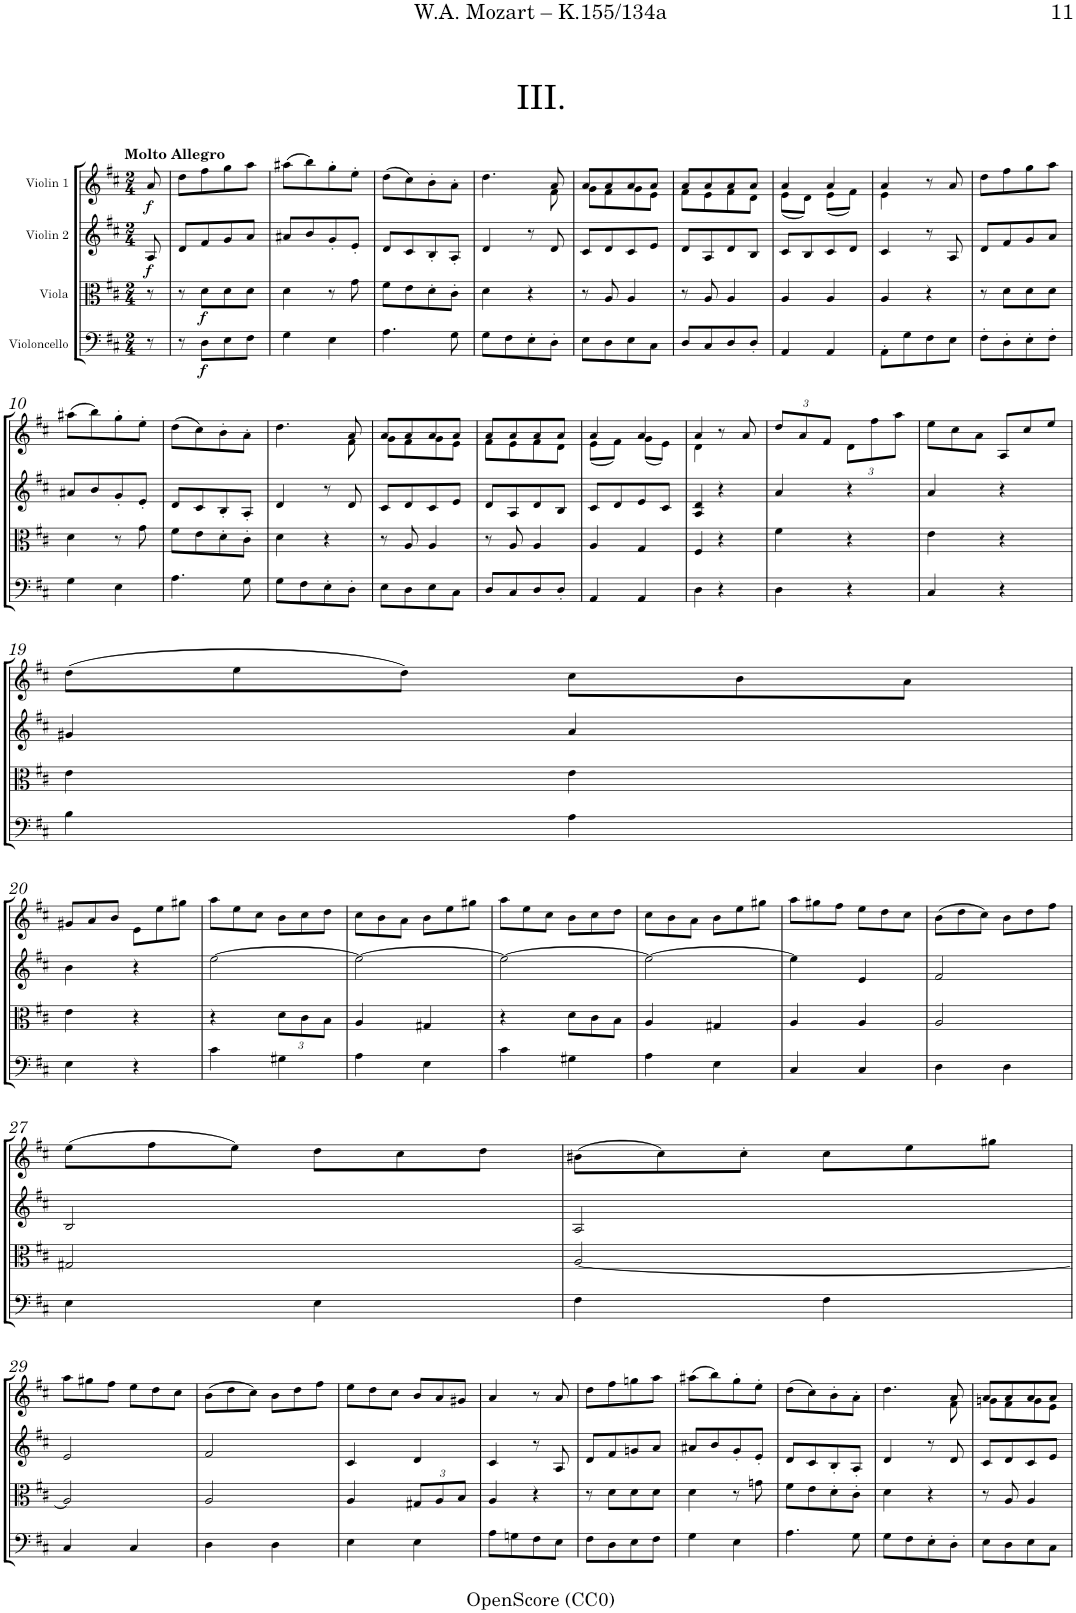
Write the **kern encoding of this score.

**kern	**dynam	**kern	**dynam	**kern	**dynam	**kern	**dynam
*part4	*part4	*part3	*part3	*part2	*part2	*part1	*part1
*staff4	*staff4	*staff3	*staff3	*staff2	*staff2	*staff1	*staff1
*I"Violoncello	*	*I"Viola	*	*I"Violin 2	*	*I"Violin 1	*
*I'Vc	*	*I'Vla	*	*I'Vln	*	*I'Vln	*
!!LO:PB:g=z
*clefF4	*	*clefC3	*	*clefG2	*	*clefG2	*
*k[f#c#]	*	*k[f#c#]	*	*k[f#c#]	*	*k[f#c#]	*
*M2/4	*	*M2/4	*	*M2/4	*	*M2/4	*
=	=	=	=	=	=	=	=
!	!	!	!	!	!	!LO:TX:a:t=III.	!
!	!	!	!	!	!	!LO:TX:a:B:t=Molto Allegro	!
!	!	!	!	!	!LO:DY:b	!	!LO:DY:b
8r	.	8r	.	8A/	f	8a/	f
=1	=1	=1	=1	=1	=1	=1	=1
8r	.	8r	.	8d/L	.	8dd\L	.
!	!LO:DY:b	!	!LO:DY:b	!	!	!	!
8D\L	f	8d\L	f	8f#/	.	8ff#\	.
8E\	.	8d\	.	8g/	.	8gg\	.
8F#\J	.	8d\J	.	8a/J	.	8aa\J	.
=2	=2	=2	=2	=2	=2	=2	=2
4G\	.	4d\	.	8a#X/L	.	(8aa#X\L	.
.	.	.	.	8b/	.	8bb\)	.
4E\	.	8r	.	8g'/	.	8gg'\	.
.	.	8g\	.	8e'/J	.	8ee'\J	.
=3	=3	=3	=3	=3	=3	=3	=3
4.A\	.	8f#\L	.	8d/L	.	(8dd\L	.
.	.	8e\	.	8c#/	.	8cc#\)	.
.	.	8d'\	.	8B'/	.	8b'\	.
8G\	.	8c#'\J	.	8A'/J	.	8a'\J	.
=4	=4	=4	=4	=4	=4	=4	=4
*	*	*	*	*	*	*^	*
8G\L	.	4d\	.	4d/	.	4.dd\	4.ryy	.
8F#\	.	.	.	.	.	.	.	.
8E'\	.	4r	.	8r	.	.	.	.
8D'\J	.	.	.	8d/	.	8a/	8f#\	.
=5	=5	=5	=5	=5	=5	=5	=5	=5
8E\L	.	8r	.	8c#/L	.	8a/L	8g\L	.
8D\	.	8A/	.	8d/	.	8a/	8f#\	.
8E\	.	4A/	.	8c#/	.	8a/	8g\	.
8C#\J	.	.	.	8e/J	.	8a/J	8e\J	.
=6	=6	=6	=6	=6	=6	=6	=6	=6
8D/L	.	8r	.	8d/L	.	8a/L	8f#\L	.
8C#/	.	8A/	.	8A/	.	8a/	8e\	.
8D/	.	4A/	.	8d/	.	8a/	8f#\	.
8D'/J	.	.	.	8B/J	.	8a/J	8d\J	.
=7	=7	=7	=7	=7	=7	=7	=7	=7
4AA/	.	4A/	.	8c#/L	.	4a/	(8e\L	.
.	.	.	.	8B/	.	.	8d\J)	.
4AA/	.	4A/	.	8c#/	.	4a/	(8e\L	.
.	.	.	.	8d/J	.	.	8f#\J)	.
=8	=8	=8	=8	=8	=8	=8	=8	=8
8AA'\L	.	4A/	.	4c#/	.	4a/	4e\	.
8G\	.	.	.	.	.	.	.	.
8F#\	.	4r	.	8r	.	8r	4ryy	.
8E\J	.	.	.	8A/	.	8a/	.	.
*	*	*	*	*	*	*v	*v	*
=9	=9	=9	=9	=9	=9	=9	=9
8F#'\L	.	8r	.	8d/L	.	8dd\L	.
8D'\	.	8d\L	.	8f#/	.	8ff#\	.
8E'\	.	8d\	.	8g/	.	8gg\	.
8F#'\J	.	8d\J	.	8a/J	.	8aa\J	.
!!LO:LB:g=z
=10	=10	=10	=10	=10	=10	=10	=10
4G\	.	4d\	.	8a#X/L	.	(8aa#X\L	.
.	.	.	.	8b/	.	8bb\)	.
4E\	.	8r	.	8g'/	.	8gg'\	.
.	.	8g\	.	8e'/J	.	8ee'\J	.
=11	=11	=11	=11	=11	=11	=11	=11
4.A\	.	8f#\L	.	8d/L	.	(8dd\L	.
.	.	8e\	.	8c#/	.	8cc#\)	.
.	.	8d'\	.	8B'/	.	8b'\	.
8G\	.	8c#'\J	.	8A'/J	.	8a'\J	.
=12	=12	=12	=12	=12	=12	=12	=12
*	*	*	*	*	*	*^	*
8G\L	.	4d\	.	4d/	.	4.dd\	4.ryy	.
8F#\	.	.	.	.	.	.	.	.
8E'\	.	4r	.	8r	.	.	.	.
8D'\J	.	.	.	8d/	.	8a/	8f#\	.
=13	=13	=13	=13	=13	=13	=13	=13	=13
8E\L	.	8r	.	8c#/L	.	8a/L	8g\L	.
8D\	.	8A/	.	8d/	.	8a/	8f#\	.
8E\	.	4A/	.	8c#/	.	8a/	8g\	.
8C#\J	.	.	.	8e/J	.	8a/J	8e\J	.
=14	=14	=14	=14	=14	=14	=14	=14	=14
8D/L	.	8r	.	8d/L	.	8a/L	8f#\L	.
8C#/	.	8A/	.	8A/	.	8a/	8e\	.
8D/	.	4A/	.	8d/	.	8a/	8f#\	.
8D'/J	.	.	.	8B/J	.	8a/J	8d\J	.
=15	=15	=15	=15	=15	=15	=15	=15	=15
4AA/	.	4A/	.	8c#/L	.	4a/	(8e\L	.
.	.	.	.	8d/	.	.	8f#\J)	.
4AA/	.	4G/	.	8e/	.	4a/	(8g\L	.
.	.	.	.	8c#/J	.	.	8e\J)	.
=16	=16	=16	=16	=16	=16	=16	=16	=16
4D\	.	4F#/	.	4A/ 4d/	.	4a/	4d\	.
4r	.	4r	.	4r	.	8r	4ryy	.
.	.	.	.	.	.	8a/	.	.
*	*	*	*	*	*	*v	*v	*
=17	=17	=17	=17	=17	=17	=17	=17
*	*	*	*	*	*	*Xbrackettup	*
4D\	.	4f#\	.	4a/	.	12dd/L	.
.	.	.	.	.	.	12a/	.
.	.	.	.	.	.	12f#/J	.
4r	.	4r	.	4r	.	12d\L	.
.	.	.	.	.	.	12ff#\	.
.	.	.	.	.	.	12aa\J	.
=18	=18	=18	=18	=18	=18	=18	=18
4C#/	.	4e\	.	4a/	.	12ee\L	.
.	.	.	.	.	.	12cc#\	.
.	.	.	.	.	.	12a\J	.
4r	.	4r	.	4r	.	12A/L	.
.	.	.	.	.	.	12cc#/	.
.	.	.	.	.	.	12ee/J	.
!!LO:LB:g=z
=19	=19	=19	=19	=19	=19	=19	=19
4B\	.	4e\	.	4g#X/	.	(12dd\L	.
.	.	.	.	.	.	12ee\	.
.	.	.	.	.	.	12dd\J)	.
4A\	.	4e\	.	4a/	.	12cc#\L	.
.	.	.	.	.	.	12b\	.
.	.	.	.	.	.	12a\J	.
!!LO:LB:g=z
=20	=20	=20	=20	=20	=20	=20	=20
4E\	.	4e\	.	4b\	.	12g#X/L	.
.	.	.	.	.	.	12a/	.
.	.	.	.	.	.	12b/J	.
4r	.	4r	.	4r	.	12e\L	.
.	.	.	.	.	.	12ee\	.
.	.	.	.	.	.	12gg#X\J	.
=21	=21	=21	=21	=21	=21	=21	=21
4c#\	.	4r	.	[2ee\	.	12aa\L	.
.	.	.	.	.	.	12ee\	.
.	.	.	.	.	.	12cc#\J	.
*	*	*Xbrackettup	*	*	*	*	*
4G#X\	.	12d\L	.	.	.	12b\L	.
.	.	12c#\	.	.	.	12cc#\	.
.	.	12B\J	.	.	.	12dd\J	.
=22	=22	=22	=22	=22	=22	=22	=22
4A\	.	4A/	.	2ee\_	.	12cc#\L	.
.	.	.	.	.	.	12b\	.
.	.	.	.	.	.	12a\J	.
4E\	.	4G#X/	.	.	.	12b\L	.
.	.	.	.	.	.	12ee\	.
.	.	.	.	.	.	12gg#X\J	.
=23	=23	=23	=23	=23	=23	=23	=23
4c#\	.	4r	.	2ee\_	.	12aa\L	.
.	.	.	.	.	.	12ee\	.
.	.	.	.	.	.	12cc#\J	.
4G#X\	.	12d\L	.	.	.	12b\L	.
.	.	12c#\	.	.	.	12cc#\	.
.	.	12B\J	.	.	.	12dd\J	.
=24	=24	=24	=24	=24	=24	=24	=24
4A\	.	4A/	.	2ee\_	.	12cc#\L	.
.	.	.	.	.	.	12b\	.
.	.	.	.	.	.	12a\J	.
4E\	.	4G#X/	.	.	.	12b\L	.
.	.	.	.	.	.	12ee\	.
.	.	.	.	.	.	12gg#X\J	.
=25	=25	=25	=25	=25	=25	=25	=25
4C#/	.	4A/	.	4ee\]	.	12aa\L	.
.	.	.	.	.	.	12gg#X\	.
.	.	.	.	.	.	12ff#\J	.
4C#/	.	4A/	.	4e/	.	12ee\L	.
.	.	.	.	.	.	12dd\	.
.	.	.	.	.	.	12cc#\J	.
=26	=26	=26	=26	=26	=26	=26	=26
4D\	.	2A/	.	2f#/	.	(12b\L	.
.	.	.	.	.	.	12dd\	.
.	.	.	.	.	.	12cc#\J)	.
4D\	.	.	.	.	.	12b\L	.
.	.	.	.	.	.	12dd\	.
.	.	.	.	.	.	12ff#\J	.
!!LO:LB:g=z
=27	=27	=27	=27	=27	=27	=27	=27
4E\	.	2G#X/	.	2B/	.	(12ee\L	.
.	.	.	.	.	.	12ff#\	.
.	.	.	.	.	.	12ee\J)	.
4E\	.	.	.	.	.	12dd\L	.
.	.	.	.	.	.	12cc#\	.
.	.	.	.	.	.	12dd\J	.
=28	=28	=28	=28	=28	=28	=28	=28
4F#\	.	[2A/	.	2A/	.	(12b#X\L	.
.	.	.	.	.	.	12cc#\)	.
.	.	.	.	.	.	12cc#'\J	.
4F#\	.	.	.	.	.	12cc#\L	.
.	.	.	.	.	.	12ee\	.
.	.	.	.	.	.	12gg#X\J	.
!!LO:LB:g=z
=29	=29	=29	=29	=29	=29	=29	=29
4C#/	.	2A/]	.	2e/	.	12aa\L	.
.	.	.	.	.	.	12gg#X\	.
.	.	.	.	.	.	12ff#\J	.
4C#/	.	.	.	.	.	12ee\L	.
.	.	.	.	.	.	12dd\	.
.	.	.	.	.	.	12cc#\J	.
=30	=30	=30	=30	=30	=30	=30	=30
4D\	.	2A/	.	2f#/	.	(12b\L	.
.	.	.	.	.	.	12dd\	.
.	.	.	.	.	.	12cc#\J)	.
4D\	.	.	.	.	.	12b\L	.
.	.	.	.	.	.	12dd\	.
.	.	.	.	.	.	12ff#\J	.
=31	=31	=31	=31	=31	=31	=31	=31
4E\	.	4A/	.	4c#/	.	12ee\L	.
.	.	.	.	.	.	12dd\	.
.	.	.	.	.	.	12cc#\J	.
4E\	.	12G#X/L	.	4d/	.	12b/L	.
.	.	12A/	.	.	.	12a/	.
.	.	12B/J	.	.	.	12g#X/J	.
=32	=32	=32	=32	=32	=32	=32	=32
8A\L	.	4A/	.	4c#/	.	4a/	.
8Gn\	.	.	.	.	.	.	.
8F#\	.	4r	.	8r	.	8r	.
8E\J	.	.	.	8A/	.	8a/	.
=33	=33	=33	=33	=33	=33	=33	=33
8F#\L	.	8r	.	8d/L	.	8dd\L	.
8D\	.	8d\L	.	8f#/	.	8ff#\	.
8E\	.	8d\	.	8gn/	.	8ggn\	.
8F#\J	.	8d\J	.	8a/J	.	8aa\J	.
=34	=34	=34	=34	=34	=34	=34	=34
4G\	.	4d\	.	8a#X/L	.	(8aa#X\L	.
.	.	.	.	8b/	.	8bb\)	.
4E\	.	8r	.	8g'/	.	8gg'\	.
.	.	8gn\	.	8e'/J	.	8ee'\J	.
=35	=35	=35	=35	=35	=35	=35	=35
4.A\	.	8f#\L	.	8d/L	.	(8dd\L	.
.	.	8e\	.	8c#/	.	8cc#\)	.
.	.	8d'\	.	8B'/	.	8b'\	.
8G\	.	8c#'\J	.	8A'/J	.	8a'\J	.
=36	=36	=36	=36	=36	=36	=36	=36
*	*	*	*	*	*	*^	*
8G\L	.	4d\	.	4d/	.	4.dd\	4.ryy	.
8F#\	.	.	.	.	.	.	.	.
8E'\	.	4r	.	8r	.	.	.	.
8D'\J	.	.	.	8d/	.	8a/	8f#\	.
=37	=37	=37	=37	=37	=37	=37	=37	=37
8E\L	.	8r	.	8c#/L	.	8a/L	8gn\L	.
8D\	.	8A/	.	8d/	.	8a/	8f#\	.
8E\	.	4A/	.	8c#/	.	8a/	8g\	.
8C#\J	.	.	.	8e/J	.	8a/J	8e\J	.
*	*	*	*	*	*	*v	*v	*
=	=	=	=	=	=	=	=
*-	*-	*-	*-	*-	*-	*-	*-
